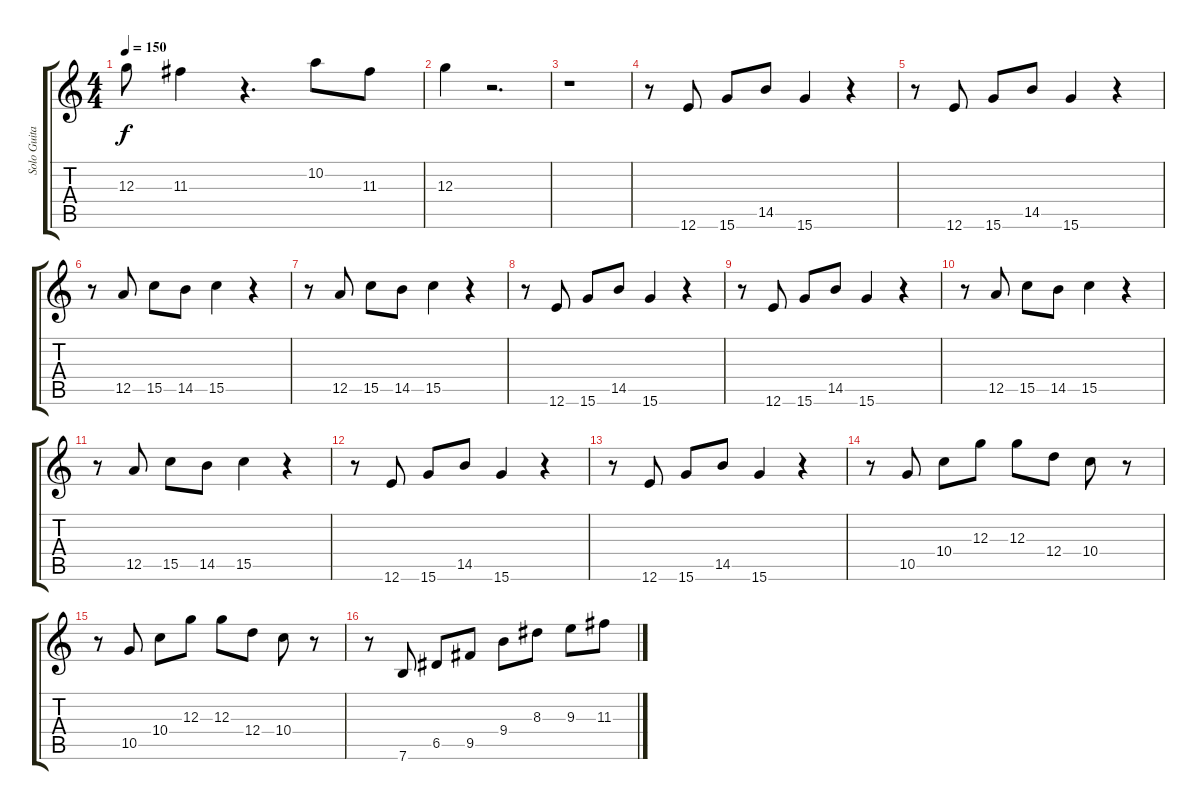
\track ("Solo Guitar" "Solo Guita") {instrument overdrivenguitar}
\staff {score tabs}
\tuning (E4 B3 G3 D3 A2 E2) {hide}
\ts (4 4)
\tempo 150
\clef g2
\ks c
12.3{t}.8{dy f} 11.3.4 r.4{d} 10.2.8 11.3.8 |
12.3.4 r.2{d} |
r.1 |
r.8 12.6.8 15.6.8 14.5.8 15.6.4 r.4 |
r.8 12.6.8 15.6.8 14.5.8 15.6.4 r.4 |
r.8 12.5.8 15.5.8 14.5.8 15.5.4 r.4 |
r.8 12.5.8 15.5.8 14.5.8 15.5.4 r.4 |
r.8 12.6.8 15.6.8 14.5.8 15.6.4 r.4 |
r.8 12.6.8 15.6.8 14.5.8 15.6.4 r.4 |
r.8 12.5.8 15.5.8 14.5.8 15.5.4 r.4 |
r.8 12.5.8 15.5.8 14.5.8 15.5.4 r.4 |
r.8 12.6.8 15.6.8 14.5.8 15.6.4 r.4 |
r.8 12.6.8 15.6.8 14.5.8 15.6.4 r.4 |
r.8 10.5.8 10.4.8 12.3.8 12.3.8 12.4.8 10.4.8 r.8 |
r.8 10.5.8 10.4.8 12.3.8 12.3.8 12.4.8 10.4.8 r.8 |
r.8 7.6.8 6.5.8 9.5.8 9.4.8 8.3.8 9.3.8 11.3.8
